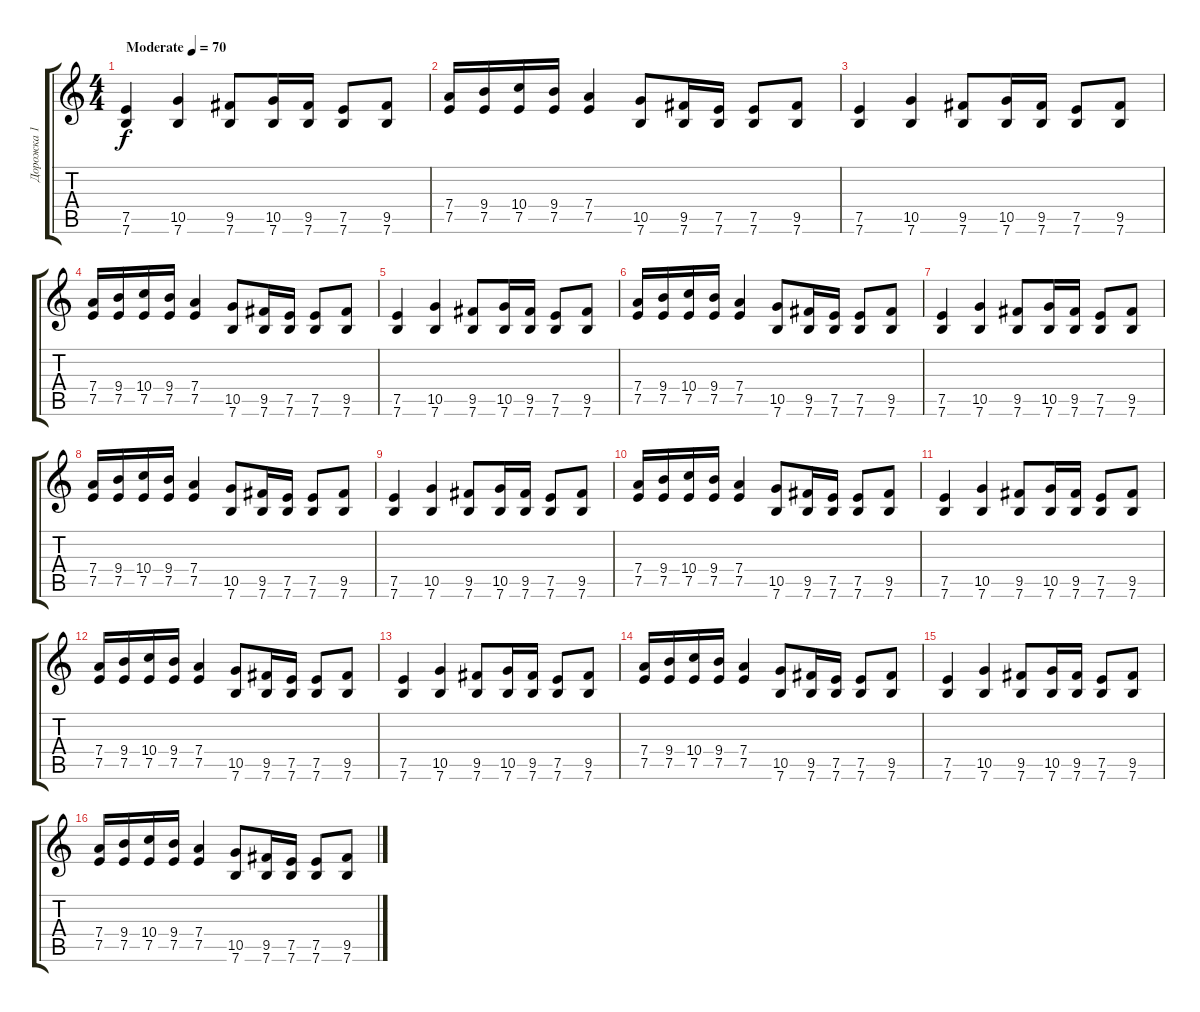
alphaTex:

\track ("Дорожка 1" "Дорожка 1") {instrument distortionguitar}
\staff {score tabs}
\tuning (E4 B3 G3 D3 A2 E2) {hide}
\ts (4 4)
\tempo (70 "Moderate")
\clef g2
\ks c
(7.5 7.6).4{dy f instrument distortionguitar} (10.5 7.6).4 (9.5 7.6).8 (10.5 7.6).16 (9.5 7.6).16 (7.5 7.6).8 (9.5 7.6).8 |
(7.4 7.5).16 (9.4 7.5).16 (10.4 7.5).16 (9.4 7.5).16 (7.4 7.5).4 (10.5 7.6).8 (9.5 7.6).16 (7.5 7.6).16 (7.5 7.6).8 (9.5 7.6).8 |
(7.5 7.6).4 (10.5 7.6).4 (9.5 7.6).8 (10.5 7.6).16 (9.5 7.6).16 (7.5 7.6).8 (9.5 7.6).8 |
(7.4 7.5).16 (9.4 7.5).16 (10.4 7.5).16 (9.4 7.5).16 (7.4 7.5).4 (10.5 7.6).8 (9.5 7.6).16 (7.5 7.6).16 (7.5 7.6).8 (9.5 7.6).8 |
(7.5 7.6).4 (10.5 7.6).4 (9.5 7.6).8 (10.5 7.6).16 (9.5 7.6).16 (7.5 7.6).8 (9.5 7.6).8 |
(7.4 7.5).16 (9.4 7.5).16 (10.4 7.5).16 (9.4 7.5).16 (7.4 7.5).4 (10.5 7.6).8 (9.5 7.6).16 (7.5 7.6).16 (7.5 7.6).8 (9.5 7.6).8 |
(7.5 7.6).4 (10.5 7.6).4 (9.5 7.6).8 (10.5 7.6).16 (9.5 7.6).16 (7.5 7.6).8 (9.5 7.6).8 |
(7.4 7.5).16 (9.4 7.5).16 (10.4 7.5).16 (9.4 7.5).16 (7.4 7.5).4 (10.5 7.6).8 (9.5 7.6).16 (7.5 7.6).16 (7.5 7.6).8 (9.5 7.6).8 |
(7.5 7.6).4 (10.5 7.6).4 (9.5 7.6).8 (10.5 7.6).16 (9.5 7.6).16 (7.5 7.6).8 (9.5 7.6).8 |
(7.4 7.5).16 (9.4 7.5).16 (10.4 7.5).16 (9.4 7.5).16 (7.4 7.5).4 (10.5 7.6).8 (9.5 7.6).16 (7.5 7.6).16 (7.5 7.6).8 (9.5 7.6).8 |
(7.5 7.6).4 (10.5 7.6).4 (9.5 7.6).8 (10.5 7.6).16 (9.5 7.6).16 (7.5 7.6).8 (9.5 7.6).8 |
(7.4 7.5).16 (9.4 7.5).16 (10.4 7.5).16 (9.4 7.5).16 (7.4 7.5).4 (10.5 7.6).8 (9.5 7.6).16 (7.5 7.6).16 (7.5 7.6).8 (9.5 7.6).8 |
(7.5 7.6).4 (10.5 7.6).4 (9.5 7.6).8 (10.5 7.6).16 (9.5 7.6).16 (7.5 7.6).8 (9.5 7.6).8 |
(7.4 7.5).16 (9.4 7.5).16 (10.4 7.5).16 (9.4 7.5).16 (7.4 7.5).4 (10.5 7.6).8 (9.5 7.6).16 (7.5 7.6).16 (7.5 7.6).8 (9.5 7.6).8 |
(7.5 7.6).4 (10.5 7.6).4 (9.5 7.6).8 (10.5 7.6).16 (9.5 7.6).16 (7.5 7.6).8 (9.5 7.6).8 |
(7.4 7.5).16 (9.4 7.5).16 (10.4 7.5).16 (9.4 7.5).16 (7.4 7.5).4 (10.5 7.6).8 (9.5 7.6).16 (7.5 7.6).16 (7.5 7.6).8 (9.5 7.6).8
